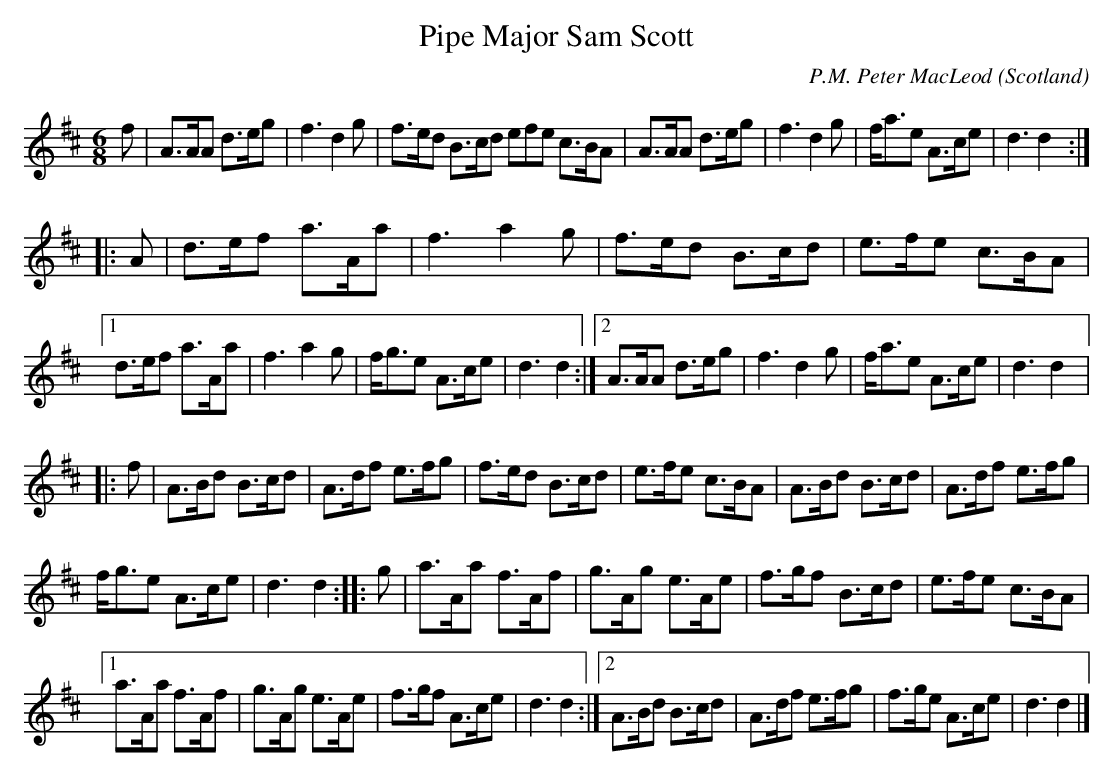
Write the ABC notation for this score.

X:1
T:Pipe Major Sam Scott
C:P.M. Peter MacLeod
M:6/8
O:Scotland
K:D major
f|\
A>AA d>eg|f3 d2g|f>ed B>cd efe c>BA|\
A>AA d>eg|f3 d2g|f<ae A>ce|d3 d2::
A|\
d>ef a>Aa|f3 a2g|f>ed B>cd|e>fe c>BA |1
 d>ef a>Aa|f3 a2g|f<ge A>ce|d3 d2 :|2 \
 A>AA d>eg|f3 d2g|f<ae A>ce|d3 d2|:
f|\
A>Bd B>cd|A>df e>fg|f>ed B>cd|e>fe c>BA|\
A>Bd B>cd|A>df e>fg|
f<ge A>ce|d3 d2:: \
g|\
a>Aa f>Af|g>Ag e>Ae|f>gf B>cd|e>fe c>BA|1
 a>Aa f>Af|g>Ag e>Ae|f>gf A>ce|d3 d2 :|2\
 A>Bd B>cd|A>df e>fg|f>ge A>ce|d3 d2|]
